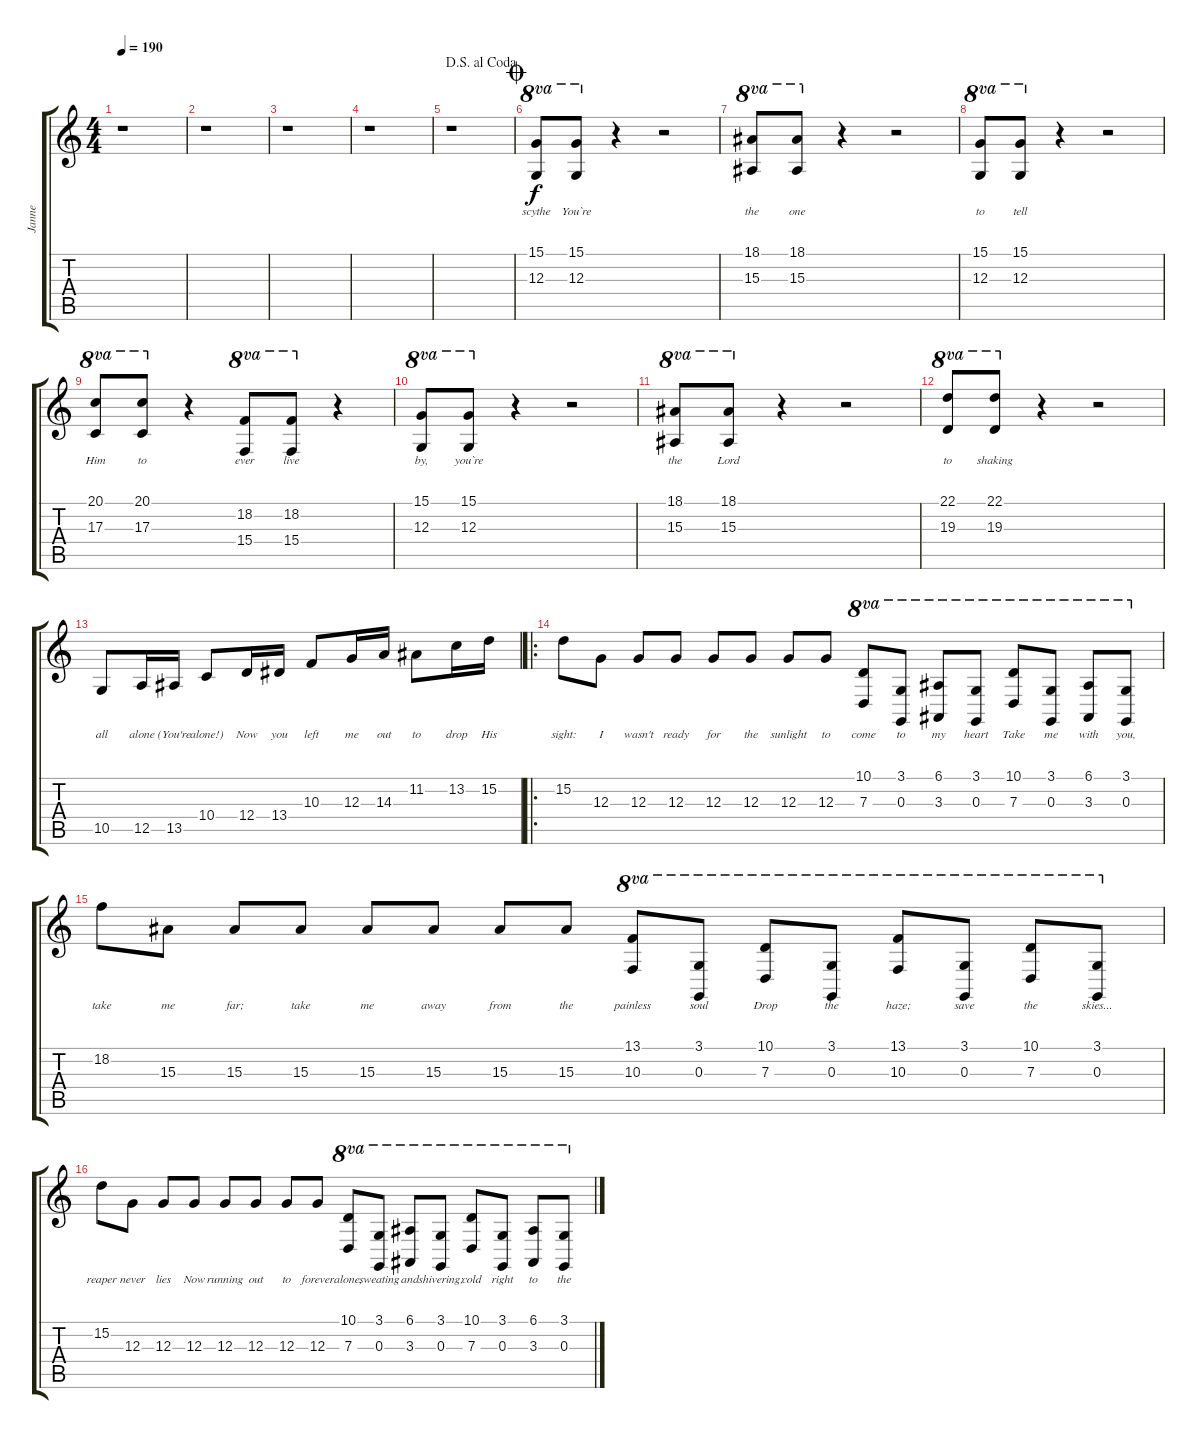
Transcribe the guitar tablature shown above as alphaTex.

\track ("Janne" "Janne") {instrument pad3polysynth}
\staff {score tabs}
\tuning (E4 B3 G3 D3 A2 E2) {hide}
\ts (4 4)
\tempo 190
\clef g2
\ks c
r.1{dy f} |
r.1 |
r.1 |
r.1 |
\jump dalsegnoalcoda
r.1 |
\jump coda
(15.1 12.3).8{ot 8va lyrics (0 "scythe") lyrics (1 "") lyrics (2 "") lyrics (3 "") lyrics (4 "")} (15.1 12.3).8{ot 8va lyrics (0 "You`re") lyrics (1 "") lyrics (2 "") lyrics (3 "") lyrics (4 "")} r.4 r.2 |
(18.1 15.3).8{ot 8va lyrics (0 "the") lyrics (1 "") lyrics (2 "") lyrics (3 "") lyrics (4 "")} (18.1 15.3).8{ot 8va lyrics (0 "one") lyrics (1 "") lyrics (2 "") lyrics (3 "") lyrics (4 "")} r.4 r.2 |
(15.1 12.3).8{ot 8va lyrics (0 "to") lyrics (1 "") lyrics (2 "") lyrics (3 "") lyrics (4 "")} (15.1 12.3).8{ot 8va lyrics (0 "tell") lyrics (1 "") lyrics (2 "") lyrics (3 "") lyrics (4 "")} r.4 r.2 |
(20.1 17.3).8{ot 8va lyrics (0 "Him") lyrics (1 "") lyrics (2 "") lyrics (3 "") lyrics (4 "")} (20.1 17.3).8{ot 8va lyrics (0 "to") lyrics (1 "") lyrics (2 "") lyrics (3 "") lyrics (4 "")} r.4 (18.2 15.4).8{ot 8va lyrics (0 "ever") lyrics (1 "") lyrics (2 "") lyrics (3 "") lyrics (4 "")} (18.2 15.4).8{ot 8va lyrics (0 "live") lyrics (1 "") lyrics (2 "") lyrics (3 "") lyrics (4 "")} r.4 |
(15.1 12.3).8{ot 8va lyrics (0 "by,") lyrics (1 "") lyrics (2 "") lyrics (3 "") lyrics (4 "")} (15.1 12.3).8{ot 8va lyrics (0 "you`re") lyrics (1 "") lyrics (2 "") lyrics (3 "") lyrics (4 "")} r.4 r.2 |
(18.1 15.3).8{ot 8va lyrics (0 "the") lyrics (1 "") lyrics (2 "") lyrics (3 "") lyrics (4 "")} (18.1 15.3).8{ot 8va lyrics (0 "Lord") lyrics (1 "") lyrics (2 "") lyrics (3 "") lyrics (4 "")} r.4 r.2 |
(22.1 19.3).8{ot 8va lyrics (0 "to") lyrics (1 "") lyrics (2 "") lyrics (3 "") lyrics (4 "")} (22.1 19.3).8{ot 8va lyrics (0 "shaking") lyrics (1 "") lyrics (2 "") lyrics (3 "") lyrics (4 "")} r.4 r.2 |
10.5.8{lyrics (0 "all") lyrics (1 "") lyrics (2 "") lyrics (3 "") lyrics (4 "")} 12.5.16{lyrics (0 "alone") lyrics (1 "") lyrics (2 "") lyrics (3 "") lyrics (4 "")} 13.5.16{lyrics (0 "(You're") lyrics (1 "") lyrics (2 "") lyrics (3 "") lyrics (4 "")} 10.4.8{lyrics (0 "alone!)") lyrics (1 "") lyrics (2 "") lyrics (3 "") lyrics (4 "")} 12.4.16{lyrics (0 "Now") lyrics (1 "") lyrics (2 "") lyrics (3 "") lyrics (4 "")} 13.4.16{lyrics (0 "you") lyrics (1 "") lyrics (2 "") lyrics (3 "") lyrics (4 "")} 10.3.8{lyrics (0 "left") lyrics (1 "") lyrics (2 "") lyrics (3 "") lyrics (4 "")} 12.3.16{lyrics (0 "me") lyrics (1 "") lyrics (2 "") lyrics (3 "") lyrics (4 "")} 14.3.16{lyrics (0 "out") lyrics (1 "") lyrics (2 "") lyrics (3 "") lyrics (4 "")} 11.2.8{lyrics (0 "to") lyrics (1 "") lyrics (2 "") lyrics (3 "") lyrics (4 "")} 13.2.16{lyrics (0 "drop") lyrics (1 "") lyrics (2 "") lyrics (3 "") lyrics (4 "")} 15.2.16{lyrics (0 "His") lyrics (1 "") lyrics (2 "") lyrics (3 "") lyrics (4 "")} |
\ro
15.2.8{lyrics (0 "sight:") lyrics (1 "") lyrics (2 "") lyrics (3 "") lyrics (4 "")} 12.3.8{lyrics (0 "I") lyrics (1 "") lyrics (2 "") lyrics (3 "") lyrics (4 "")} 12.3.8{lyrics (0 "wasn't") lyrics (1 "") lyrics (2 "") lyrics (3 "") lyrics (4 "")} 12.3.8{lyrics (0 "ready") lyrics (1 "") lyrics (2 "") lyrics (3 "") lyrics (4 "")} 12.3.8{lyrics (0 "for") lyrics (1 "") lyrics (2 "") lyrics (3 "") lyrics (4 "")} 12.3.8{lyrics (0 "the") lyrics (1 "") lyrics (2 "") lyrics (3 "") lyrics (4 "")} 12.3.8{lyrics (0 "sunlight") lyrics (1 "") lyrics (2 "") lyrics (3 "") lyrics (4 "")} 12.3.8{lyrics (0 "to") lyrics (1 "") lyrics (2 "") lyrics (3 "") lyrics (4 "")} (10.1 7.3).8{ot 8va lyrics (0 "come") lyrics (1 "") lyrics (2 "") lyrics (3 "") lyrics (4 "")} (3.1 0.3).8{ot 8va lyrics (0 "to") lyrics (1 "") lyrics (2 "") lyrics (3 "") lyrics (4 "")} (6.1 3.3).8{ot 8va lyrics (0 "my") lyrics (1 "") lyrics (2 "") lyrics (3 "") lyrics (4 "")} (3.1 0.3).8{ot 8va lyrics (0 "heart") lyrics (1 "") lyrics (2 "") lyrics (3 "") lyrics (4 "")} (10.1 7.3).8{ot 8va lyrics (0 "Take") lyrics (1 "") lyrics (2 "") lyrics (3 "") lyrics (4 "")} (3.1 0.3).8{ot 8va lyrics (0 "me") lyrics (1 "") lyrics (2 "") lyrics (3 "") lyrics (4 "")} (6.1 3.3).8{ot 8va lyrics (0 "with") lyrics (1 "") lyrics (2 "") lyrics (3 "") lyrics (4 "")} (3.1 0.3).8{ot 8va lyrics (0 "you,") lyrics (1 "") lyrics (2 "") lyrics (3 "") lyrics (4 "")} |
18.2.8{lyrics (0 "take") lyrics (1 "") lyrics (2 "") lyrics (3 "") lyrics (4 "")} 15.3.8{lyrics (0 "me") lyrics (1 "") lyrics (2 "") lyrics (3 "") lyrics (4 "")} 15.3.8{lyrics (0 "far;") lyrics (1 "") lyrics (2 "") lyrics (3 "") lyrics (4 "")} 15.3.8{lyrics (0 "take") lyrics (1 "") lyrics (2 "") lyrics (3 "") lyrics (4 "")} 15.3.8{lyrics (0 "me") lyrics (1 "") lyrics (2 "") lyrics (3 "") lyrics (4 "")} 15.3.8{lyrics (0 "away") lyrics (1 "") lyrics (2 "") lyrics (3 "") lyrics (4 "")} 15.3.8{lyrics (0 "from") lyrics (1 "") lyrics (2 "") lyrics (3 "") lyrics (4 "")} 15.3.8{lyrics (0 "the") lyrics (1 "") lyrics (2 "") lyrics (3 "") lyrics (4 "")} (13.1 10.3).8{ot 8va lyrics (0 "painless") lyrics (1 "") lyrics (2 "") lyrics (3 "") lyrics (4 "")} (3.1 0.3).8{ot 8va lyrics (0 "soul") lyrics (1 "") lyrics (2 "") lyrics (3 "") lyrics (4 "")} (10.1 7.3).8{ot 8va lyrics (0 "Drop") lyrics (1 "") lyrics (2 "") lyrics (3 "") lyrics (4 "")} (3.1 0.3).8{ot 8va lyrics (0 "the") lyrics (1 "") lyrics (2 "") lyrics (3 "") lyrics (4 "")} (13.1 10.3).8{ot 8va lyrics (0 "haze;") lyrics (1 "") lyrics (2 "") lyrics (3 "") lyrics (4 "")} (3.1 0.3).8{ot 8va lyrics (0 "save") lyrics (1 "") lyrics (2 "") lyrics (3 "") lyrics (4 "")} (10.1 7.3).8{ot 8va lyrics (0 "the") lyrics (1 "") lyrics (2 "") lyrics (3 "") lyrics (4 "")} (3.1 0.3).8{ot 8va lyrics (0 "skies...") lyrics (1 "") lyrics (2 "") lyrics (3 "") lyrics (4 "")} |
15.2.8{lyrics (0 "reaper") lyrics (1 "") lyrics (2 "") lyrics (3 "") lyrics (4 "")} 12.3.8{lyrics (0 "never") lyrics (1 "") lyrics (2 "") lyrics (3 "") lyrics (4 "")} 12.3.8{lyrics (0 "lies") lyrics (1 "") lyrics (2 "") lyrics (3 "") lyrics (4 "")} 12.3.8{lyrics (0 "Now") lyrics (1 "") lyrics (2 "") lyrics (3 "") lyrics (4 "")} 12.3.8{lyrics (0 "running") lyrics (1 "") lyrics (2 "") lyrics (3 "") lyrics (4 "")} 12.3.8{lyrics (0 "out") lyrics (1 "") lyrics (2 "") lyrics (3 "") lyrics (4 "")} 12.3.8{lyrics (0 "to") lyrics (1 "") lyrics (2 "") lyrics (3 "") lyrics (4 "")} 12.3.8{lyrics (0 "forever") lyrics (1 "") lyrics (2 "") lyrics (3 "") lyrics (4 "")} (10.1 7.3).8{ot 8va lyrics (0 "alone,") lyrics (1 "") lyrics (2 "") lyrics (3 "") lyrics (4 "")} (3.1 0.3).8{ot 8va lyrics (0 "sweating") lyrics (1 "") lyrics (2 "") lyrics (3 "") lyrics (4 "")} (6.1 3.3).8{ot 8va lyrics (0 "and") lyrics (1 "") lyrics (2 "") lyrics (3 "") lyrics (4 "")} (3.1 0.3).8{ot 8va lyrics (0 "shivering;") lyrics (1 "") lyrics (2 "") lyrics (3 "") lyrics (4 "")} (10.1 7.3).8{ot 8va lyrics (0 "cold") lyrics (1 "") lyrics (2 "") lyrics (3 "") lyrics (4 "")} (3.1 0.3).8{ot 8va lyrics (0 "right") lyrics (1 "") lyrics (2 "") lyrics (3 "") lyrics (4 "")} (6.1 3.3).8{ot 8va lyrics (0 "to") lyrics (1 "") lyrics (2 "") lyrics (3 "") lyrics (4 "")} (3.1 0.3).8{ot 8va lyrics (0 "the") lyrics (1 "") lyrics (2 "") lyrics (3 "") lyrics (4 "")}
